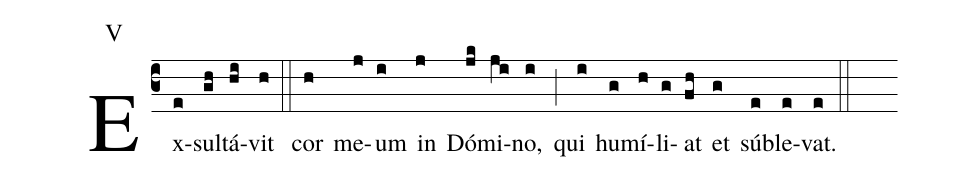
annotation: V;
%%
(c3) Ex(e)sul(gh)tá(hi)vit(h) (::) cor(h) me(j)um(i) in(j) Dó(jk)mi(ji)no,(i) (;) qui(i) hu(g)mí(h)li(g)at(fh) et(g) súb(e)le(e)vat.(e) (::)
